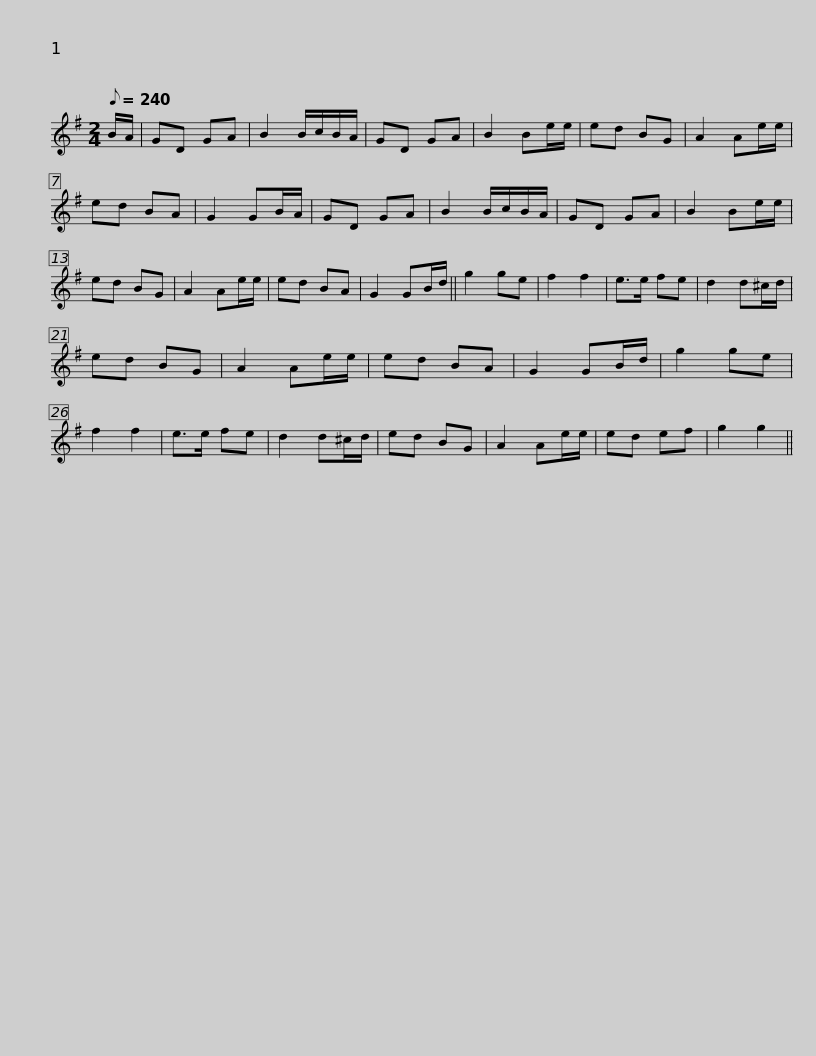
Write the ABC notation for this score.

X:1
L:1/8
Q:1/8=240
M:2/4
I:linebreak $
K:G
V:1 treble
V:1
 B/A/ | GD GA | B2 B/c/B/A/ | GD GA | B2 Be/e/ | %5
 ed BG | A2 Ae/e/ | ed BA | G2 GB/A/ | GD GA | %10
 B2 B/c/B/A/ |$ GD GA | B2 Be/e/ | ed BG | A2 Ae/e/ | %15
 ed BA | G2 GB/d/ || g2 ge | f2 f2 | e>e fe | %20
 d2 d^c/d/ | ed BG |$ A2 Ae/e/ | ed BA | G2 GB/d/ | %25
 g2 ge | f2 f2 | e>e fe | d2 d^c/d/ | ed BG | %30
 A2 Ae/e/ | ed ef | g2 g2 || %33
